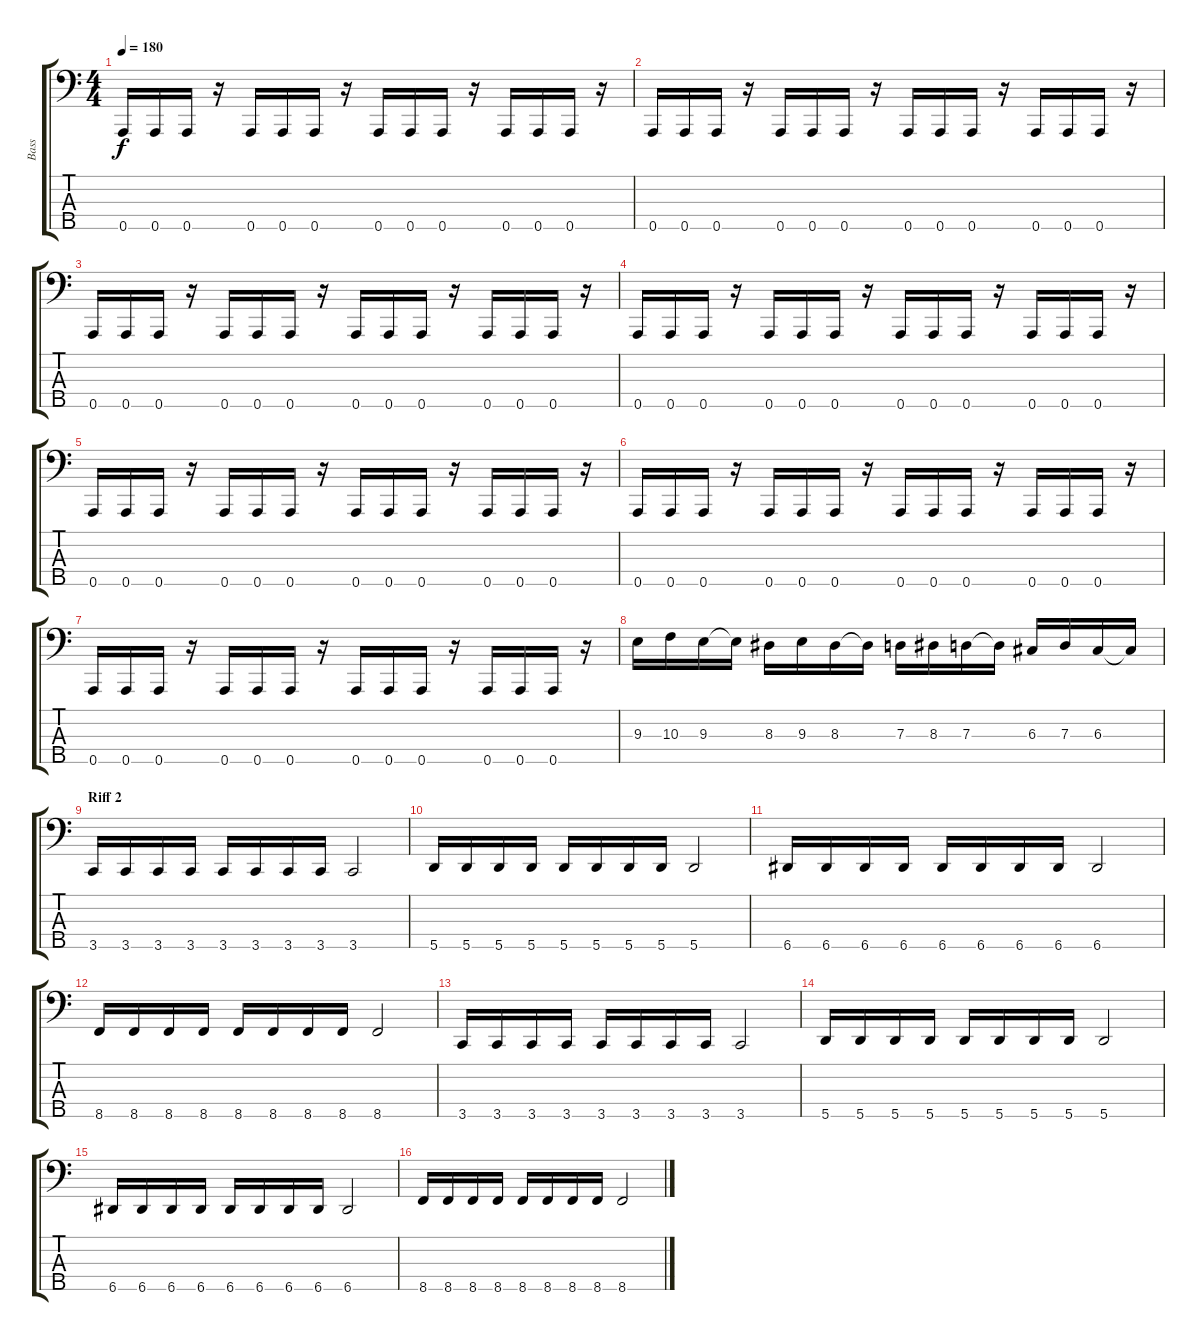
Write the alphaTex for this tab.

\track ("Bass" "Bass") {instrument electricbassfinger}
\staff {score tabs}
\tuning (F2 C2 G1 D1 A0) {hide}
\ts (4 4)
\tempo 180
\clef f4
\ks c
0.5.16{dy f} 0.5.16 0.5.16 r.16 0.5.16 0.5.16 0.5.16 r.16 0.5.16 0.5.16 0.5.16 r.16 0.5.16 0.5.16 0.5.16 r.16 |
0.5.16 0.5.16 0.5.16 r.16 0.5.16 0.5.16 0.5.16 r.16 0.5.16 0.5.16 0.5.16 r.16 0.5.16 0.5.16 0.5.16 r.16 |
0.5.16 0.5.16 0.5.16 r.16 0.5.16 0.5.16 0.5.16 r.16 0.5.16 0.5.16 0.5.16 r.16 0.5.16 0.5.16 0.5.16 r.16 |
0.5.16 0.5.16 0.5.16 r.16 0.5.16 0.5.16 0.5.16 r.16 0.5.16 0.5.16 0.5.16 r.16 0.5.16 0.5.16 0.5.16 r.16 |
0.5.16 0.5.16 0.5.16 r.16 0.5.16 0.5.16 0.5.16 r.16 0.5.16 0.5.16 0.5.16 r.16 0.5.16 0.5.16 0.5.16 r.16 |
0.5.16 0.5.16 0.5.16 r.16 0.5.16 0.5.16 0.5.16 r.16 0.5.16 0.5.16 0.5.16 r.16 0.5.16 0.5.16 0.5.16 r.16 |
0.5.16 0.5.16 0.5.16 r.16 0.5.16 0.5.16 0.5.16 r.16 0.5.16 0.5.16 0.5.16 r.16 0.5.16 0.5.16 0.5.16 r.16 |
9.3.16 10.3.16 9.3.16 9.3{t}.16 8.3.16 9.3.16 8.3.16 8.3{t}.16 7.3.16 8.3.16 7.3.16 7.3{t}.16 6.3.16 7.3.16 6.3.16 6.3{t}.16 |
\section ("" "Riff 2")
3.5.16 3.5.16 3.5.16 3.5.16 3.5.16 3.5.16 3.5.16 3.5.16 3.5.2 |
5.5.16 5.5.16 5.5.16 5.5.16 5.5.16 5.5.16 5.5.16 5.5.16 5.5.2 |
6.5.16 6.5.16 6.5.16 6.5.16 6.5.16 6.5.16 6.5.16 6.5.16 6.5.2 |
8.5.16 8.5.16 8.5.16 8.5.16 8.5.16 8.5.16 8.5.16 8.5.16 8.5.2 |
3.5.16 3.5.16 3.5.16 3.5.16 3.5.16 3.5.16 3.5.16 3.5.16 3.5.2 |
5.5.16 5.5.16 5.5.16 5.5.16 5.5.16 5.5.16 5.5.16 5.5.16 5.5.2 |
6.5.16 6.5.16 6.5.16 6.5.16 6.5.16 6.5.16 6.5.16 6.5.16 6.5.2 |
8.5.16 8.5.16 8.5.16 8.5.16 8.5.16 8.5.16 8.5.16 8.5.16 8.5.2
